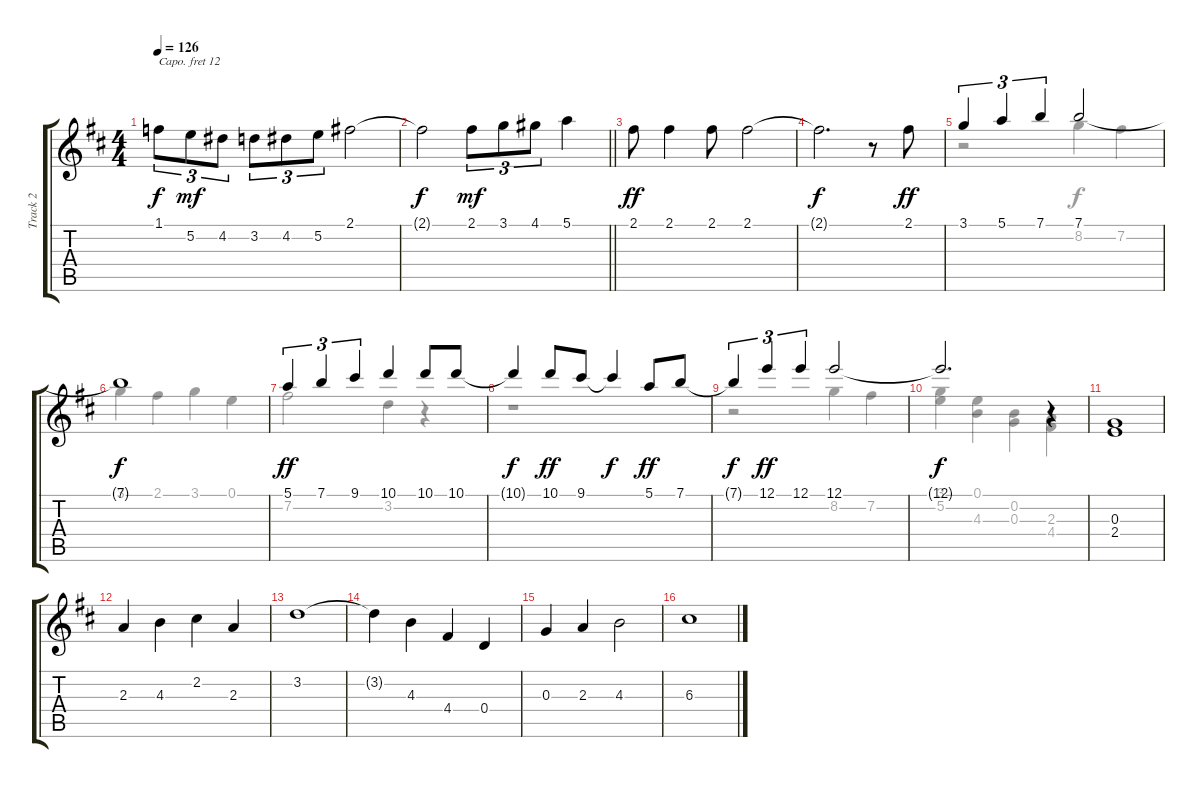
\track ("Track 2" "Track 2") {instrument flute}
\staff {score tabs}
\capo 12
\tuning (E4 B3 G3 D3 A2 E2) {hide}
\voice
\ts (4 4)
\tempo 126
\clef g2
\ks d
1.1.8{tu (3 2) dy f} 5.2.8{tu (3 2) dy mf} 4.2.8{tu (3 2)} 3.2.8{tu (3 2)} 4.2.8{tu (3 2)} 5.2.8{tu (3 2)} 2.1.2 |
\barLineRight lightlight
2.1{t}.2{dy f} 2.1.8{tu (3 2) dy mf} 3.1.8{tu (3 2)} 4.1.8{tu (3 2)} 5.1.4 |
2.1.8{dy ff} 2.1.4 2.1.8 2.1.2 |
2.1{t}.2{d dy f} r.8 2.1.8{dy ff} |
3.1.4{tu (3 2)} 5.1.4{tu (3 2)} 7.1.4{tu (3 2)} 7.1.2 |
7.1{t}.1{dy f} |
5.1.4{tu (3 2) dy ff} 7.1.4{tu (3 2)} 9.1.4{tu (3 2)} 10.1.4 10.1.8 10.1.8 |
10.1{t}.4{dy f} 10.1.8{dy ff} 9.1.8 9.1{t}.4{dy f} 5.1.8{dy ff} 7.1.8 |
7.1{t}.4{tu (3 2) dy f} 12.1.4{tu (3 2) dy ff} 12.1.4{tu (3 2)} 12.1.2 |
12.1{t}.2{d dy f} r.4 |
(0.3 2.4).1 |
2.3.4 4.3.4 2.2.4 2.3.4 |
3.2.1 |
3.2{t}.4 4.3.4 4.4.4 0.4.4 |
0.3.4 2.3.4 4.3.2 |
6.3.1
\voice
\clef g2
\ottava regular
\simile none
\ks d
|
\barLineRight lightlight
|
|
|
r.2 8.2.4 7.2.4 |
3.1.4 2.1.4 3.1.4 0.1.4 |
7.2.2 3.2.4 r.4 |
r.1 |
r.2 8.2.4 7.2.4 |
(3.1 5.2).4 (0.1 4.3).4 (0.2 0.3).4 (2.3 4.4).4 |
|
|
|
|
|
